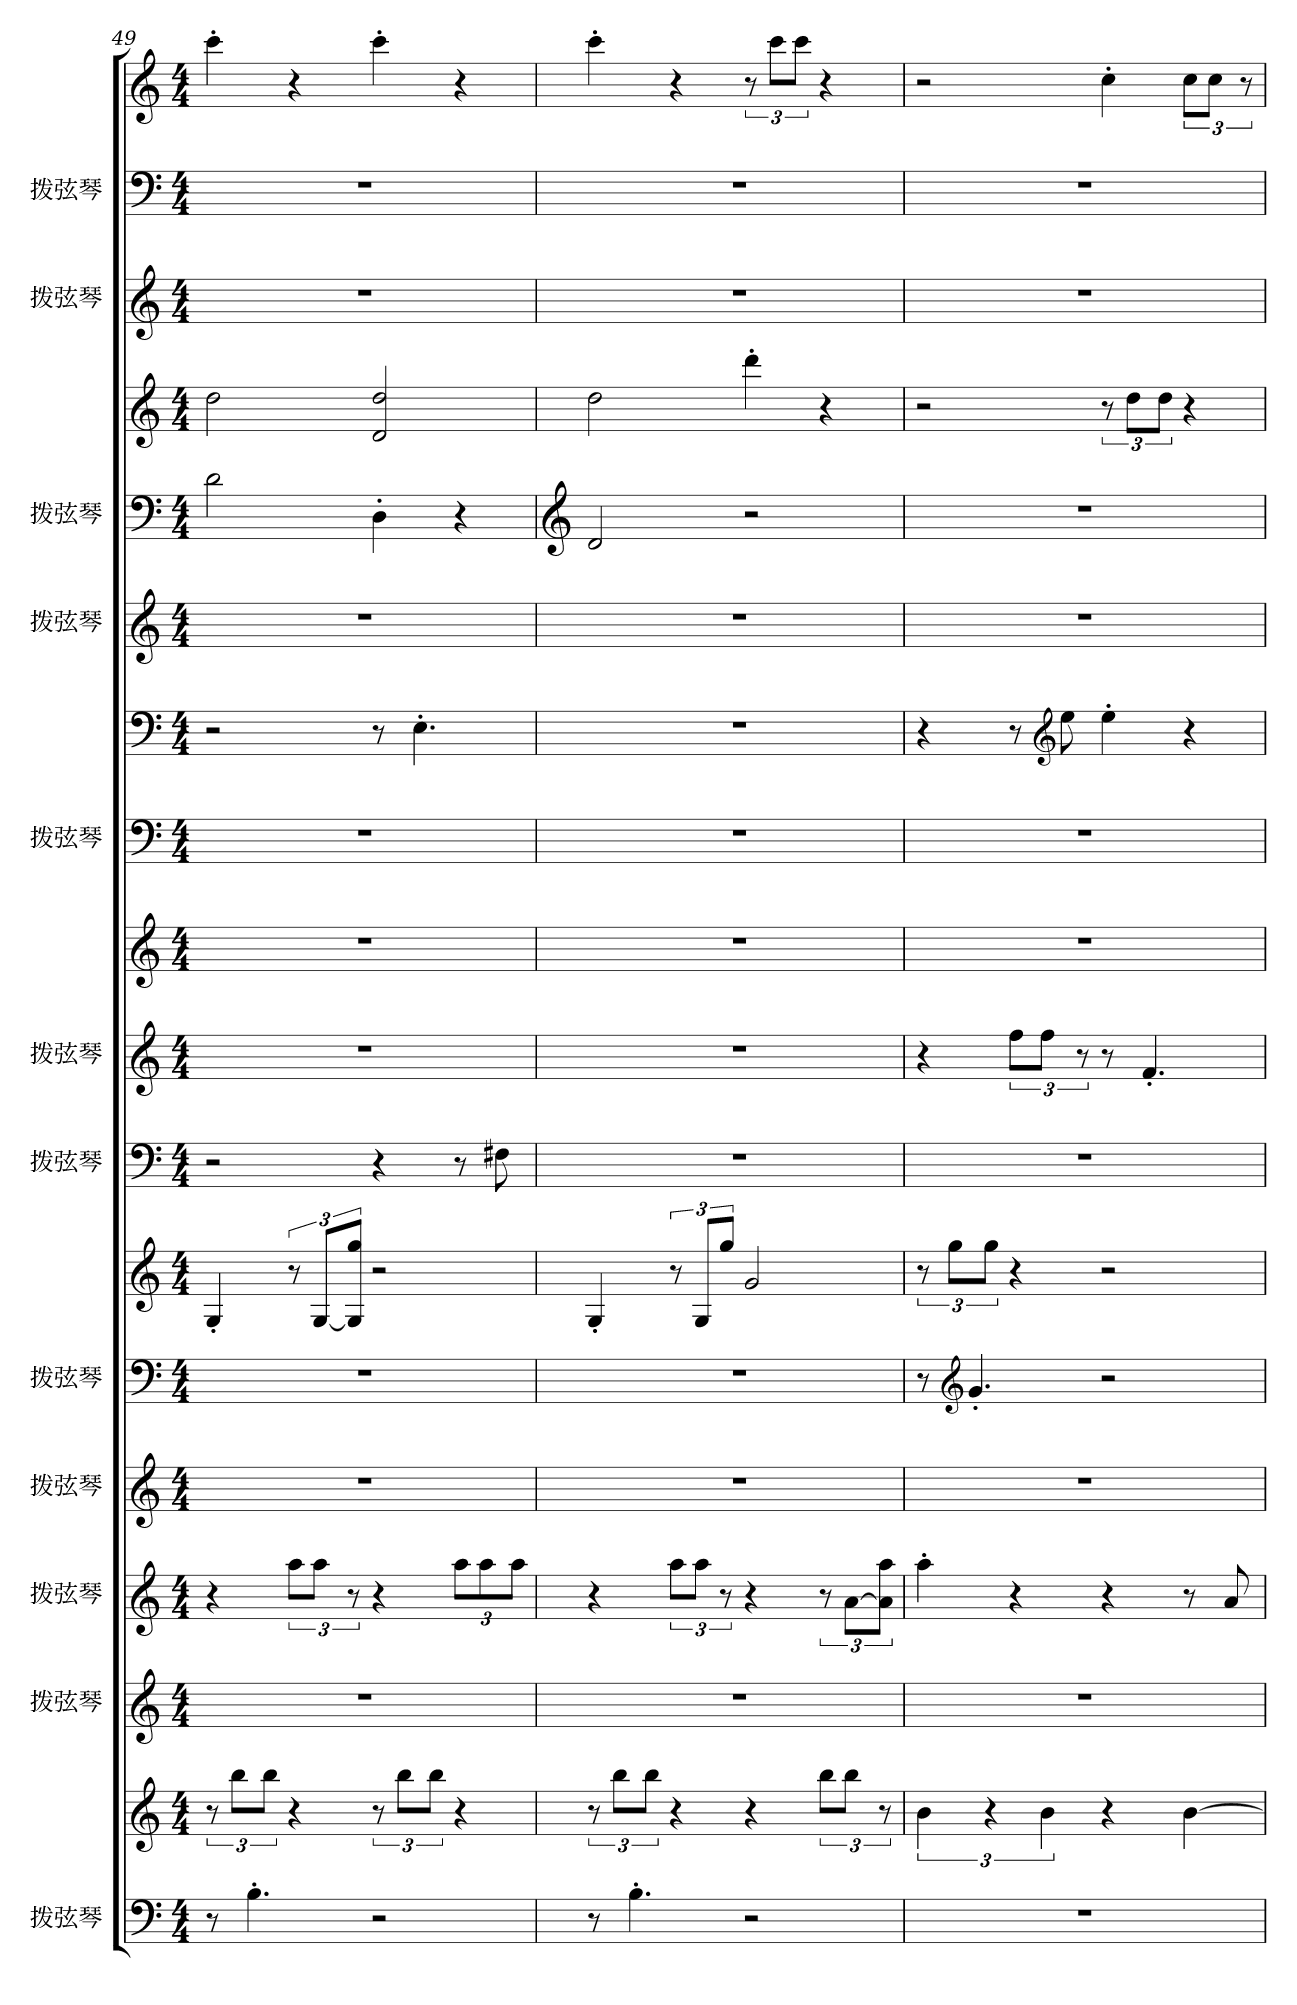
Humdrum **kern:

**kern	**kern	**kern	**kern	**kern	**kern	**kern	**kern	**kern	**kern	**kern	**kern	**kern	**kern	**kern	**kern	**kern	**kern
*part12	*part12	*part11	*part10	*part9	*part8	*part8	*part7	*part6	*part6	*part5	*part5	*part4	*part3	*part3	*part2	*part1	*part1
*staff18	*staff17	*staff16	*staff15	*staff14	*staff13	*staff12	*staff11	*staff10	*staff9	*staff8	*staff7	*staff6	*staff5	*staff4	*staff3	*staff2	*staff1
*I"拨弦琴	*	*I"拨弦琴	*I"拨弦琴	*I"拨弦琴	*I"拨弦琴	*	*I"拨弦琴	*I"拨弦琴	*	*I"拨弦琴	*	*I"拨弦琴	*I"拨弦琴	*	*I"拨弦琴	*I"拨弦琴	*
*clefF4	*clefG2	*clefG2	*clefG2	*clefG2	*clefF4	*clefG2	*clefF4	*clefG2	*clefG2	*clefF4	*clefF4	*clefG2	*clefF4	*clefG2	*clefG2	*clefF4	*clefG2
*k[]	*k[]	*k[]	*k[]	*k[]	*k[]	*k[]	*k[]	*k[]	*k[]	*k[]	*k[]	*k[]	*k[]	*k[]	*k[]	*k[]	*k[]
*M4/4	*M4/4	*M4/4	*M4/4	*M4/4	*M4/4	*M4/4	*M4/4	*M4/4	*M4/4	*M4/4	*M4/4	*M4/4	*M4/4	*M4/4	*M4/4	*M4/4	*M4/4
=49	=49	=49	=49	=49	=49	=49	=49	=49	=49	=49	=49	=49	=49	=49	=49	=49	=49
8r	12r	1r	4r	1r	1r	4G'/	2r	1r	1r	1r	2r	1r	2d\	2dd\	1r	1r	4ccc'\
.	12bb\L	.	.	.	.	.	.	.	.	.	.	.	.	.	.	.	.
4.B'\	.	.	.	.	.	.	.	.	.	.	.	.	.	.	.	.	.
.	12bb\J	.	.	.	.	.	.	.	.	.	.	.	.	.	.	.	.
.	4r	.	12aa\L	.	.	12r	.	.	.	.	.	.	.	.	.	.	4r
.	.	.	12aa\J	.	.	[12G/L	.	.	.	.	.	.	.	.	.	.	.
.	.	.	12r	.	.	12G/] 12gg/J	.	.	.	.	.	.	.	.	.	.	.
2r	12r	.	4r	.	.	2r	4r	.	.	.	8r	.	4D'\	2d/ 2dd/	.	.	4ccc'\
.	12bb\L	.	.	.	.	.	.	.	.	.	.	.	.	.	.	.	.
.	.	.	.	.	.	.	.	.	.	.	4.E'\	.	.	.	.	.	.
.	12bb\J	.	.	.	.	.	.	.	.	.	.	.	.	.	.	.	.
*	*	*	*Xbrackettup	*	*	*	*	*	*	*	*	*	*	*	*	*	*
.	4r	.	12aa\L	.	.	.	8r	.	.	.	.	.	4r	.	.	.	4r
.	.	.	12aa\	.	.	.	.	.	.	.	.	.	.	.	.	.	.
.	.	.	.	.	.	.	8F#X\	.	.	.	.	.	.	.	.	.	.
.	.	.	12aa\J	.	.	.	.	.	.	.	.	.	.	.	.	.	.
=50	=50	=50	=50	=50	=50	=50	=50	=50	=50	=50	=50	=50	=50	=50	=50	=50	=50
*	*	*	*	*	*	*	*	*	*	*	*	*	*clefG2	*	*	*	*
8r	12r	1r	4r	1r	1r	4G'/	1r	1r	1r	1r	1r	1r	2d/	2dd\	1r	1r	4ccc'\
.	12bb\L	.	.	.	.	.	.	.	.	.	.	.	.	.	.	.	.
4.B'\	.	.	.	.	.	.	.	.	.	.	.	.	.	.	.	.	.
.	12bb\J	.	.	.	.	.	.	.	.	.	.	.	.	.	.	.	.
*	*	*	*brackettup	*	*	*	*	*	*	*	*	*	*	*	*	*	*
.	4r	.	12aa\L	.	.	12r	.	.	.	.	.	.	.	.	.	.	4r
.	.	.	12aa\J	.	.	12G/L	.	.	.	.	.	.	.	.	.	.	.
.	.	.	12r	.	.	12gg/J	.	.	.	.	.	.	.	.	.	.	.
2r	4r	.	4r	.	.	2g/	.	.	.	.	.	.	2r	4ddd'\	.	.	12r
.	.	.	.	.	.	.	.	.	.	.	.	.	.	.	.	.	12ccc\L
.	.	.	.	.	.	.	.	.	.	.	.	.	.	.	.	.	12ccc\J
.	12bb\L	.	12r	.	.	.	.	.	.	.	.	.	.	4r	.	.	4r
.	12bb\J	.	[12a\L	.	.	.	.	.	.	.	.	.	.	.	.	.	.
.	12r	.	12a\] 12aa\J	.	.	.	.	.	.	.	.	.	.	.	.	.	.
!!LO:PB:g=z
=51	=51	=51	=51	=51	=51	=51	=51	=51	=51	=51	=51	=51	=51	=51	=51	=51	=51
1r	6b\	1r	4aa'\	1r	8r	12r	1r	4r	1r	1r	4r	1r	1r	2r	1r	1r	2r
.	.	.	.	.	.	12gg\L	.	.	.	.	.	.	.	.	.	.	.
*	*	*	*	*	*clefG2	*	*	*	*	*	*	*	*	*	*	*	*
.	.	.	.	.	4.g'/	.	.	.	.	.	.	.	.	.	.	.	.
.	6r	.	.	.	.	12gg\J	.	.	.	.	.	.	.	.	.	.	.
.	.	.	4r	.	.	4r	.	12ff\L	.	.	8r	.	.	.	.	.	.
.	6b\	.	.	.	.	.	.	12ff\J	.	.	.	.	.	.	.	.	.
*	*	*	*	*	*	*	*	*	*	*	*clefG2	*	*	*	*	*	*
.	.	.	.	.	.	.	.	.	.	.	8ee\	.	.	.	.	.	.
.	.	.	.	.	.	.	.	12r	.	.	.	.	.	.	.	.	.
.	4r	.	4r	.	2r	2r	.	8r	.	.	4ee'\	.	.	12r	.	.	4cc'\
.	.	.	.	.	.	.	.	.	.	.	.	.	.	12dd\L	.	.	.
.	.	.	.	.	.	.	.	4.f'/	.	.	.	.	.	.	.	.	.
.	.	.	.	.	.	.	.	.	.	.	.	.	.	12dd\J	.	.	.
.	[4b\	.	8r	.	.	.	.	.	.	.	4r	.	.	4r	.	.	12cc\L
.	.	.	.	.	.	.	.	.	.	.	.	.	.	.	.	.	12cc\J
.	.	.	8a/	.	.	.	.	.	.	.	.	.	.	.	.	.	.
.	.	.	.	.	.	.	.	.	.	.	.	.	.	.	.	.	12r
=	=	=	=	=	=	=	=	=	=	=	=	=	=	=	=	=	=
*-	*-	*-	*-	*-	*-	*-	*-	*-	*-	*-	*-	*-	*-	*-	*-	*-	*-
